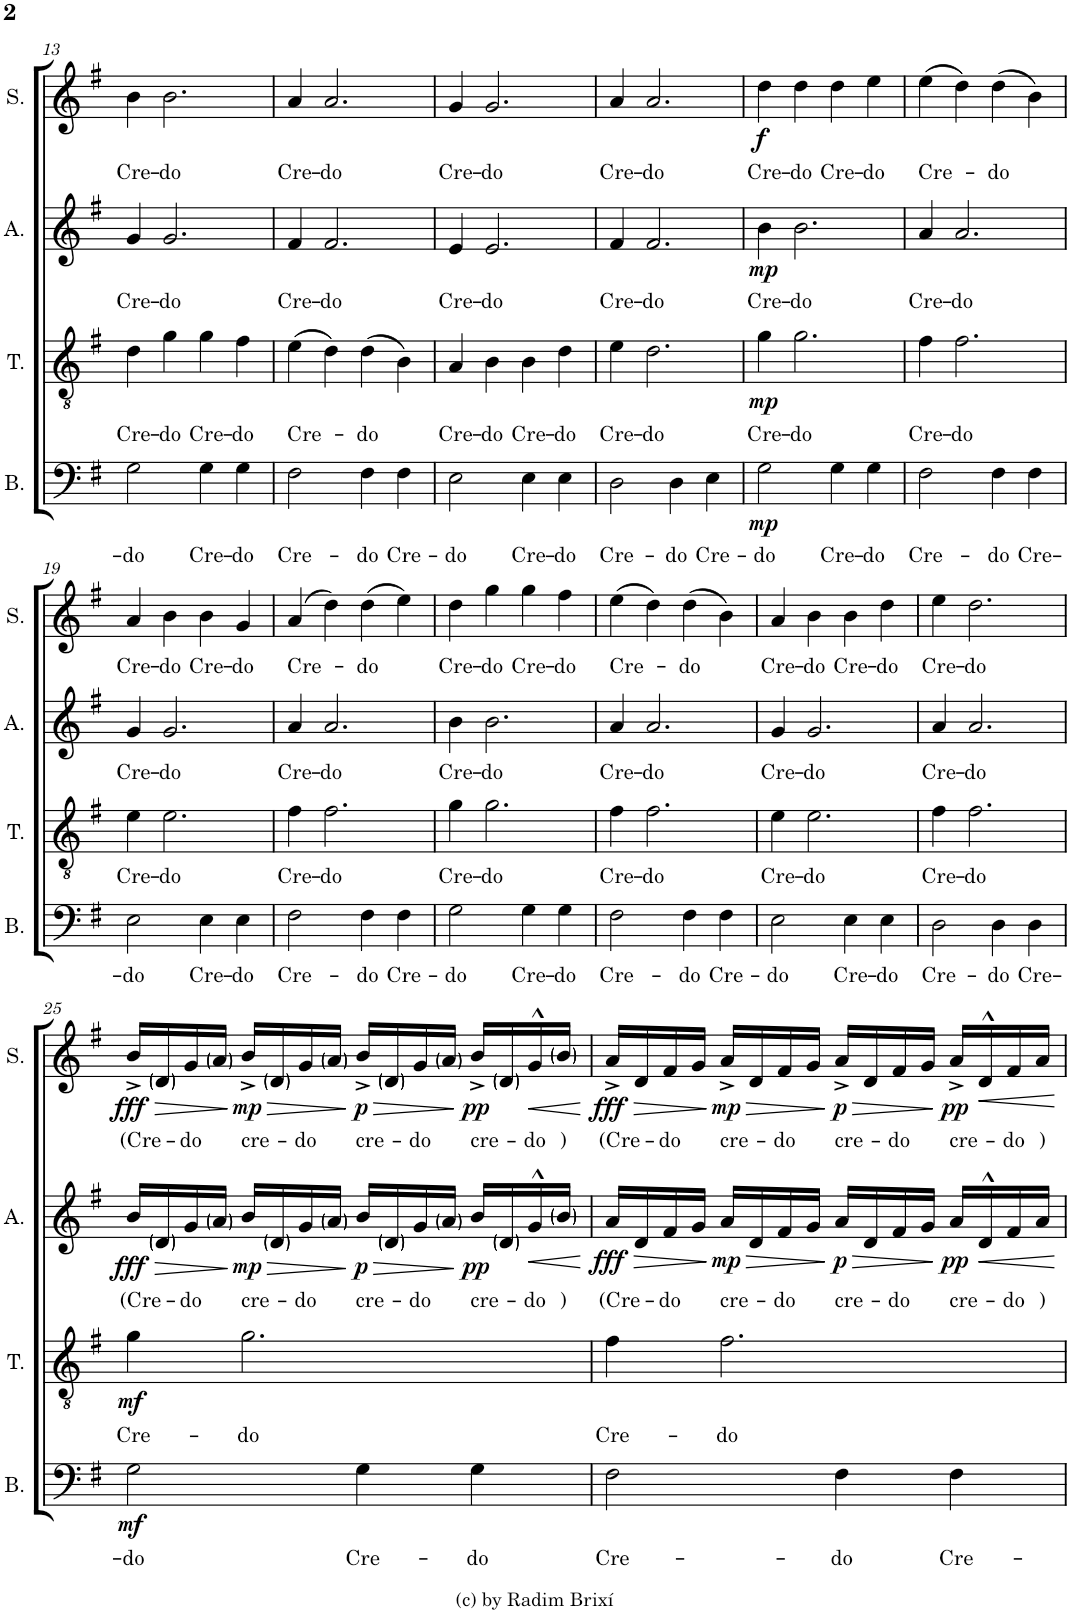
**kern	**text	**dynam	**kern	**text	**dynam	**kern	**text	**dynam	**kern	**text	**dynam
*part4	*part4	*part4	*part3	*part3	*part3	*part2	*part2	*part2	*part1	*part1	*part1
*staff4	*staff4	*staff4	*staff3	*staff3	*staff3	*staff2	*staff2	*staff2	*staff1	*staff1	*staff1
*I"Bass	*	*	*I"Tenor	*	*	*I"Alto	*	*	*I"Soprano	*	*
*I'B.	*	*	*I'T.	*	*	*I'A.	*	*	*I'S.	*	*
!!LO:PB:g=z
*clefF4	*	*	*clefGv2	*	*	*clefG2	*	*	*clefG2	*	*
*k[f#]	*	*	*k[f#]	*	*	*k[f#]	*	*	*k[f#]	*	*
*M4/4	*	*	*M4/4	*	*	*M4/4	*	*	*M4/4	*	*
*met(c)	*	*	*met(c)	*	*	*met(c)	*	*	*met(c)	*	*
=13	=13	=13	=13	=13	=13	=13	=13	=13	=13	=13	=13
!	!LO:LY:b	!	!	!LO:LY:b	!	!	!LO:LY:b	!	!	!LO:LY:b	!
2G\	-do	.	4d\	Cre-	.	4g/	Cre-	.	4b\	Cre-	.
!	!	!	!	!LO:LY:b	!	!	!LO:LY:b	!	!	!LO:LY:b	!
.	.	.	4g\	-do	.	2.g/	-do	.	2.b\	-do	.
!	!LO:LY:b	!	!	!LO:LY:b	!	!	!	!	!	!	!
4G\	Cre-	.	4g\	Cre-	.	.	.	.	.	.	.
!	!LO:LY:b	!	!	!LO:LY:b	!	!	!	!	!	!	!
4G\	-do	.	4f#\	-do	.	.	.	.	.	.	.
=14	=14	=14	=14	=14	=14	=14	=14	=14	=14	=14	=14
!	!LO:LY:b	!	!	!LO:LY:b	!	!	!LO:LY:b	!	!	!LO:LY:b	!
2F#\	Cre-	.	(4e\	Cre-	.	4f#/	Cre-	.	4a/	Cre-	.
!	!	!	!	!	!	!	!LO:LY:b	!	!	!LO:LY:b	!
.	.	.	4d\)	.	.	2.f#/	-do	.	2.a/	-do	.
!	!LO:LY:b	!	!	!LO:LY:b	!	!	!	!	!	!	!
4F#\	-do	.	(4d\	-do	.	.	.	.	.	.	.
!	!LO:LY:b	!	!	!	!	!	!	!	!	!	!
4F#\	Cre-	.	4B\)	.	.	.	.	.	.	.	.
=15	=15	=15	=15	=15	=15	=15	=15	=15	=15	=15	=15
!	!LO:LY:b	!	!	!LO:LY:b	!	!	!LO:LY:b	!	!	!LO:LY:b	!
2E\	-do	.	4A/	Cre-	.	4e/	Cre-	.	4g/	Cre-	.
!	!	!	!	!LO:LY:b	!	!	!LO:LY:b	!	!	!LO:LY:b	!
.	.	.	4B\	-do	.	2.e/	-do	.	2.g/	-do	.
!	!LO:LY:b	!	!	!LO:LY:b	!	!	!	!	!	!	!
4E\	Cre-	.	4B\	Cre-	.	.	.	.	.	.	.
!	!LO:LY:b	!	!	!LO:LY:b	!	!	!	!	!	!	!
4E\	-do	.	4d\	-do	.	.	.	.	.	.	.
=16	=16	=16	=16	=16	=16	=16	=16	=16	=16	=16	=16
!	!LO:LY:b	!	!	!LO:LY:b	!	!	!LO:LY:b	!	!	!LO:LY:b	!
2D\	Cre-	.	4e\	Cre-	.	4f#/	Cre-	.	4a/	Cre-	.
!	!	!	!	!LO:LY:b	!	!	!LO:LY:b	!	!	!LO:LY:b	!
.	.	.	2.d\	-do	.	2.f#/	-do	.	2.a/	-do	.
!	!LO:LY:b	!	!	!	!	!	!	!	!	!	!
4D\	-do	.	.	.	.	.	.	.	.	.	.
!	!LO:LY:b	!	!	!	!	!	!	!	!	!	!
4E\	Cre-	.	.	.	.	.	.	.	.	.	.
=17	=17	=17	=17	=17	=17	=17	=17	=17	=17	=17	=17
!	!LO:LY:b	!LO:DY:b	!	!LO:LY:b	!LO:DY:b	!	!LO:LY:b	!LO:DY:b	!	!LO:LY:b	!LO:DY:b
2G\	-do	mp	4g\	Cre-	mp	4b\	Cre-	mp	4dd\	Cre-	f
!	!	!	!	!LO:LY:b	!	!	!LO:LY:b	!	!	!LO:LY:b	!
.	.	.	2.g\	-do	.	2.b\	-do	.	4dd\	-do	.
!	!LO:LY:b	!	!	!	!	!	!	!	!	!LO:LY:b	!
4G\	Cre-	.	.	.	.	.	.	.	4dd\	Cre-	.
!	!LO:LY:b	!	!	!	!	!	!	!	!	!LO:LY:b	!
4G\	-do	.	.	.	.	.	.	.	4ee\	-do	.
=18	=18	=18	=18	=18	=18	=18	=18	=18	=18	=18	=18
!	!LO:LY:b	!	!	!LO:LY:b	!	!	!LO:LY:b	!	!	!LO:LY:b	!
2F#\	Cre-	.	4f#\	Cre-	.	4a/	Cre-	.	(4ee\	Cre-	.
!	!	!	!	!LO:LY:b	!	!	!LO:LY:b	!	!	!	!
.	.	.	2.f#\	-do	.	2.a/	-do	.	4dd\)	.	.
!	!LO:LY:b	!	!	!	!	!	!	!	!	!LO:LY:b	!
4F#\	-do	.	.	.	.	.	.	.	(4dd\	-do	.
!	!LO:LY:b	!	!	!	!	!	!	!	!	!	!
4F#\	Cre-	.	.	.	.	.	.	.	4b\)	.	.
!!LO:LB:g=z
=19	=19	=19	=19	=19	=19	=19	=19	=19	=19	=19	=19
!	!LO:LY:b	!	!	!LO:LY:b	!	!	!LO:LY:b	!	!	!LO:LY:b	!
2E\	-do	.	4e\	Cre-	.	4g/	Cre-	.	4a/	Cre-	.
!	!	!	!	!LO:LY:b	!	!	!LO:LY:b	!	!	!LO:LY:b	!
.	.	.	2.e\	-do	.	2.g/	-do	.	4b\	-do	.
!	!LO:LY:b	!	!	!	!	!	!	!	!	!LO:LY:b	!
4E\	Cre-	.	.	.	.	.	.	.	4b\	Cre-	.
!	!LO:LY:b	!	!	!	!	!	!	!	!	!LO:LY:b	!
4E\	-do	.	.	.	.	.	.	.	4g/	-do	.
=20	=20	=20	=20	=20	=20	=20	=20	=20	=20	=20	=20
!	!LO:LY:b	!	!	!LO:LY:b	!	!	!LO:LY:b	!	!	!LO:LY:b	!
2F#\	Cre-	.	4f#\	Cre-	.	4a/	Cre-	.	(4a/	Cre-	.
!	!	!	!	!LO:LY:b	!	!	!LO:LY:b	!	!	!	!
.	.	.	2.f#\	-do	.	2.a/	-do	.	4dd\)	.	.
!	!LO:LY:b	!	!	!	!	!	!	!	!	!LO:LY:b	!
4F#\	-do	.	.	.	.	.	.	.	(4dd\	-do	.
!	!LO:LY:b	!	!	!	!	!	!	!	!	!	!
4F#\	Cre-	.	.	.	.	.	.	.	4ee\)	.	.
=21	=21	=21	=21	=21	=21	=21	=21	=21	=21	=21	=21
!	!LO:LY:b	!	!	!LO:LY:b	!	!	!LO:LY:b	!	!	!LO:LY:b	!
2G\	-do	.	4g\	Cre-	.	4b\	Cre-	.	4dd\	Cre-	.
!	!	!	!	!LO:LY:b	!	!	!LO:LY:b	!	!	!LO:LY:b	!
.	.	.	2.g\	-do	.	2.b\	-do	.	4gg\	-do	.
!	!LO:LY:b	!	!	!	!	!	!	!	!	!LO:LY:b	!
4G\	Cre-	.	.	.	.	.	.	.	4gg\	Cre-	.
!	!LO:LY:b	!	!	!	!	!	!	!	!	!LO:LY:b	!
4G\	-do	.	.	.	.	.	.	.	4ff#\	-do	.
=22	=22	=22	=22	=22	=22	=22	=22	=22	=22	=22	=22
!	!LO:LY:b	!	!	!LO:LY:b	!	!	!LO:LY:b	!	!	!LO:LY:b	!
2F#\	Cre-	.	4f#\	Cre-	.	4a/	Cre-	.	(4ee\	Cre-	.
!	!	!	!	!LO:LY:b	!	!	!LO:LY:b	!	!	!	!
.	.	.	2.f#\	-do	.	2.a/	-do	.	4dd\)	.	.
!	!LO:LY:b	!	!	!	!	!	!	!	!	!LO:LY:b	!
4F#\	-do	.	.	.	.	.	.	.	(4dd\	-do	.
!	!LO:LY:b	!	!	!	!	!	!	!	!	!	!
4F#\	Cre-	.	.	.	.	.	.	.	4b\)	.	.
=23	=23	=23	=23	=23	=23	=23	=23	=23	=23	=23	=23
!	!LO:LY:b	!	!	!LO:LY:b	!	!	!LO:LY:b	!	!	!LO:LY:b	!
2E\	-do	.	4e\	Cre-	.	4g/	Cre-	.	4a/	Cre-	.
!	!	!	!	!LO:LY:b	!	!	!LO:LY:b	!	!	!LO:LY:b	!
.	.	.	2.e\	-do	.	2.g/	-do	.	4b\	-do	.
!	!LO:LY:b	!	!	!	!	!	!	!	!	!LO:LY:b	!
4E\	Cre-	.	.	.	.	.	.	.	4b\	Cre-	.
!	!LO:LY:b	!	!	!	!	!	!	!	!	!LO:LY:b	!
4E\	-do	.	.	.	.	.	.	.	4dd\	-do	.
=24	=24	=24	=24	=24	=24	=24	=24	=24	=24	=24	=24
!	!LO:LY:b	!	!	!LO:LY:b	!	!	!LO:LY:b	!	!	!LO:LY:b	!
2D\	Cre-	.	4f#\	Cre-	.	4a/	Cre-	.	4ee\	Cre-	.
!	!	!	!	!LO:LY:b	!	!	!LO:LY:b	!	!	!LO:LY:b	!
.	.	.	2.f#\	-do	.	2.a/	-do	.	2.dd\	-do	.
!	!LO:LY:b	!	!	!	!	!	!	!	!	!	!
4D\	-do	.	.	.	.	.	.	.	.	.	.
!	!LO:LY:b	!	!	!	!	!	!	!	!	!	!
4D\	Cre-	.	.	.	.	.	.	.	.	.	.
!!LO:LB:g=z
=25	=25	=25	=25	=25	=25	=25	=25	=25	=25	=25	=25
!	!LO:LY:b	!LO:DY:b	!	!LO:LY:b	!LO:DY:b	!	!LO:LY:b	!LO:HP:b	!	!LO:LY:b	!LO:HP:b
!	!	!	!	!	!	!	!	!LO:DY:n=1:b	!	!	!LO:DY:n=1:b
2G\	-do	mf	4g\	Cre-	mf	16b/LL	(Cre-	> fff	16b^/LL	(Cre-	> fff
.	.	.	.	.	.	16d/	.	.	16d/	.	.
!	!	!	!	!	!	!	!LO:LY:b	!	!	!LO:LY:b	!
.	.	.	.	.	.	16g/	-do	.	16g/	-do	.
.	.	.	.	.	.	16a/JJ	.	.	16a/JJ	.	.
!	!	!	!	!LO:LY:b	!	!	!LO:LY:b	!LO:HP:n=1:b	!	!LO:LY:b	!LO:HP:n=1:b
!	!	!	!	!	!	!	!	!LO:DY:n=2:b	!	!	!LO:DY:n=2:b
.	.	.	2.g\	-do	.	16b/LL	cre-	] > mp	16b^/LL	cre-	] > mp
.	.	.	.	.	.	16d/	.	.	16d/	.	.
!	!	!	!	!	!	!	!LO:LY:b	!	!	!LO:LY:b	!
.	.	.	.	.	.	16g/	-do	.	16g/	-do	.
.	.	.	.	.	.	16a/JJ	.	.	16a/JJ	.	.
!	!LO:LY:b	!	!	!	!	!	!LO:LY:b	!LO:HP:n=1:b	!	!LO:LY:b	!LO:HP:n=1:b
!	!	!	!	!	!	!	!	!LO:DY:n=3:b	!	!	!LO:DY:n=3:b
4G\	Cre-	.	.	.	.	16b/LL	cre-	] > p	16b^/LL	cre-	] > p
.	.	.	.	.	.	16d/	.	.	16d/	.	.
!	!	!	!	!	!	!	!LO:LY:b	!	!	!LO:LY:b	!
.	.	.	.	.	.	16g/	-do	.	16g/	-do	.
.	.	.	.	.	.	16a/JJ	.	.	16a/JJ	.	.
!	!LO:LY:b	!	!	!	!	!	!LO:LY:b	!LO:DY:n=4:b	!	!LO:LY:b	!LO:DY:n=4:b
4G\	-do	.	.	.	.	16b/LL	cre-	] pp	16b^/LL	cre-	] pp
.	.	.	.	.	.	16d/	.	.	16d/	.	.
!	!	!	!	!	!	!	!LO:LY:b	!LO:HP:b	!	!LO:LY:b	!LO:HP:b
.	.	.	.	.	.	16g^^/	-do	<	16g^^/	-do	<
!	!	!	!	!	!	!	!LO:LY:b	!	!	!LO:LY:b	!
.	.	.	.	.	.	16b/JJ	)	.	16b/JJ	)	.
.	.	.	.	.	.	.	.	[	.	.	[
=26	=26	=26	=26	=26	=26	=26	=26	=26	=26	=26	=26
!	!LO:LY:b	!	!	!LO:LY:b	!	!	!LO:LY:b	!LO:HP:b	!	!LO:LY:b	!LO:HP:b
!	!	!	!	!	!	!	!	!LO:DY:n=1:b	!	!	!LO:DY:n=1:b
2F#\	Cre-	.	4f#\	Cre-	.	16a/LL	(Cre-	> fff	16a^/LL	(Cre-	> fff
.	.	.	.	.	.	16d/	.	.	16d/	.	.
!	!	!	!	!	!	!	!LO:LY:b	!	!	!LO:LY:b	!
.	.	.	.	.	.	16f#/	-do	.	16f#/	-do	.
.	.	.	.	.	.	16g/JJ	.	.	16g/JJ	.	.
!	!	!	!	!LO:LY:b	!	!	!LO:LY:b	!LO:HP:n=1:b	!	!LO:LY:b	!LO:HP:n=1:b
!	!	!	!	!	!	!	!	!LO:DY:n=2:b	!	!	!LO:DY:n=2:b
.	.	.	2.f#\	-do	.	16a/LL	cre-	] > mp	16a^/LL	cre-	] > mp
.	.	.	.	.	.	16d/	.	.	16d/	.	.
!	!	!	!	!	!	!	!LO:LY:b	!	!	!LO:LY:b	!
.	.	.	.	.	.	16f#/	-do	.	16f#/	-do	.
.	.	.	.	.	.	16g/JJ	.	.	16g/JJ	.	.
!	!LO:LY:b	!	!	!	!	!	!LO:LY:b	!LO:HP:n=1:b	!	!LO:LY:b	!LO:HP:n=1:b
!	!	!	!	!	!	!	!	!LO:DY:n=3:b	!	!	!LO:DY:n=3:b
4F#\	-do	.	.	.	.	16a/LL	cre-	] > p	16a^/LL	cre-	] > p
.	.	.	.	.	.	16d/	.	.	16d/	.	.
!	!	!	!	!	!	!	!LO:LY:b	!	!	!LO:LY:b	!
.	.	.	.	.	.	16f#/	-do	.	16f#/	-do	.
.	.	.	.	.	.	16g/JJ	.	.	16g/JJ	.	.
!	!LO:LY:b	!	!	!	!	!	!LO:LY:b	!LO:DY:n=4:b	!	!LO:LY:b	!LO:DY:n=4:b
4F#\	Cre-	.	.	.	.	16a/LL	cre-	] pp	16a^/LL	cre-	] pp
!	!	!	!	!	!	!	!	!LO:HP:b	!	!	!LO:HP:b
.	.	.	.	.	.	16d^^/	.	<	16d^^/	.	<
!	!	!	!	!	!	!	!LO:LY:b	!	!	!LO:LY:b	!
.	.	.	.	.	.	16f#/	-do	.	16f#/	-do	.
!	!	!	!	!	!	!	!LO:LY:b	!	!	!LO:LY:b	!
.	.	.	.	.	.	16a/JJ	)	.	16a/JJ	)	.
.	.	.	.	.	.	.	.	[	.	.	[
=	=	=	=	=	=	=	=	=	=	=	=
*-	*-	*-	*-	*-	*-	*-	*-	*-	*-	*-	*-
